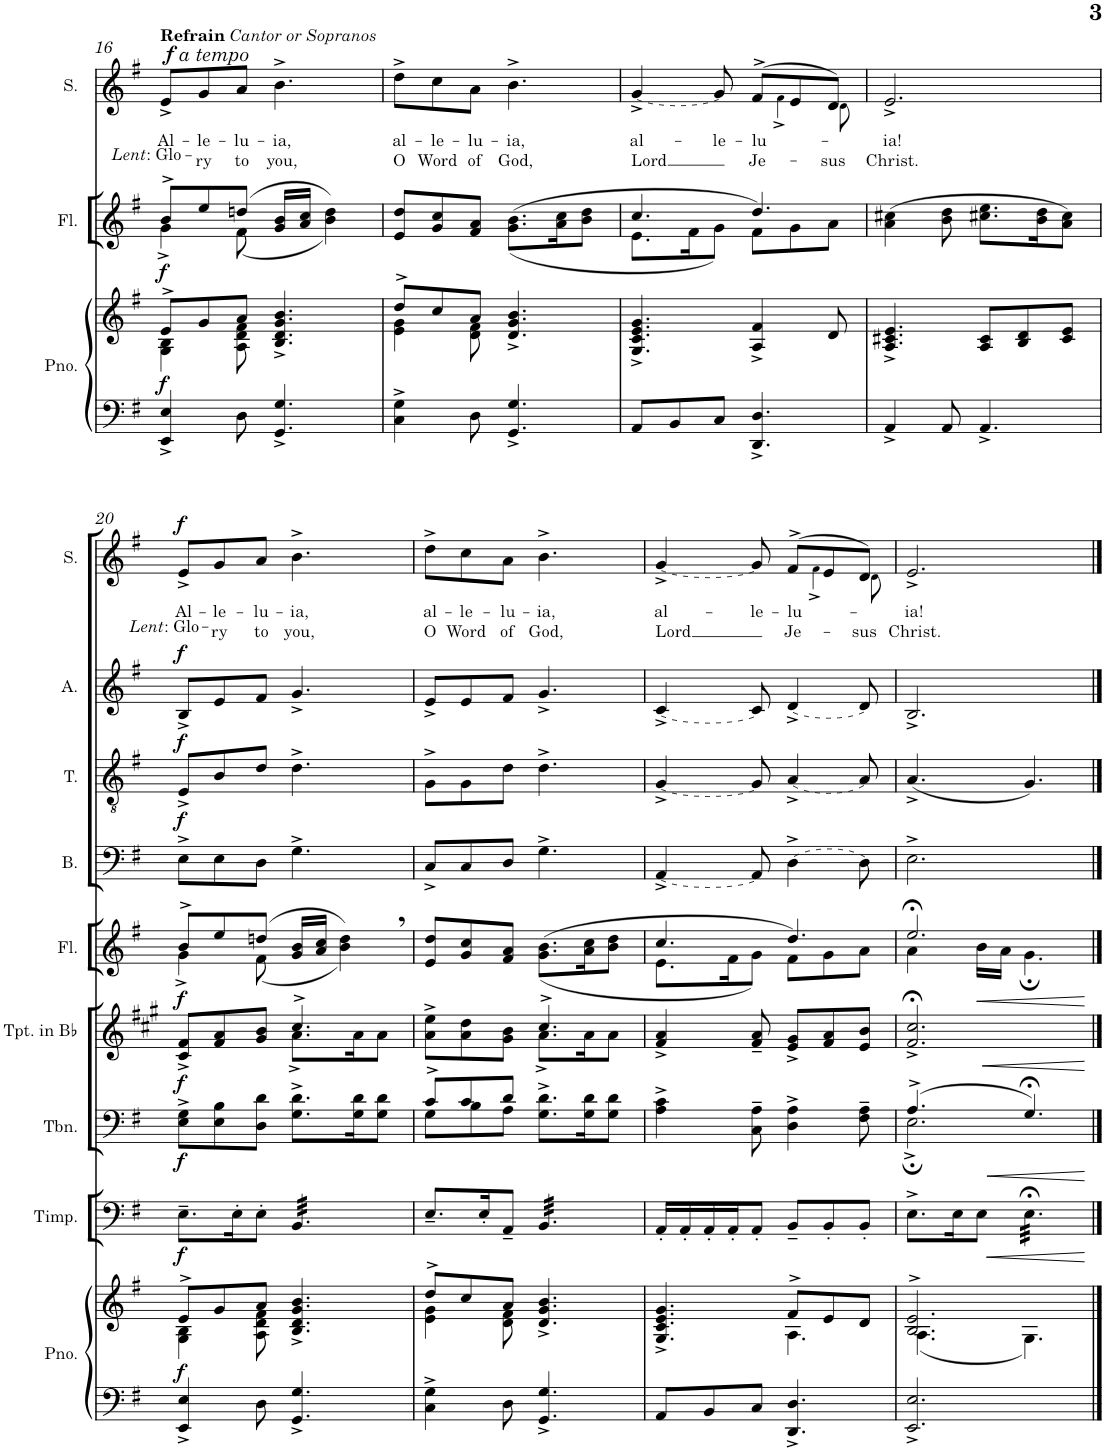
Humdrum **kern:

**kern	**kern	**dynam	**kern	**dynam	**kern	**dynam	**kern	**dynam	**kern	**dynam	**kern	**dynam	**kern	**dynam	**kern	**dynam	**kern	**text	**text	**dynam
*part9	*part9	*part9	*part8	*part8	*part7	*part7	*part6	*part6	*part5	*part5	*part4	*part4	*part3	*part3	*part2	*part2	*part1	*part1	*part1	*part1
*staff10	*staff9	*staff9/10	*staff8	*staff8	*staff7	*staff7	*staff6	*staff6	*staff5	*staff5	*staff4	*staff4	*staff3	*staff3	*staff2	*staff2	*staff1	*staff1	*staff1	*staff1
*I"Piano	*	*	*I"Timpani	*	*I"Trombone	*	*I"Trumpet in Bb	*	*I"Flute	*	*I"Bass	*	*I"Tenor	*	*I"Alto	*	*I"Soprano	*	*	*
*I'Pno.	*	*	*I'Timp.	*	*I'Tbn.	*	*I'Tpt. in Bb	*	*I'Fl.	*	*I'B.	*	*I'T.	*	*I'A.	*	*I'S.	*	*	*
!!LO:PB:g=z
*clefF4	*clefG2	*	*clefF4	*	*clefF4	*	*clefG2	*	*clefG2	*	*clefF4	*	*clefGv2	*	*clefG2	*	*clefG2	*	*	*
*	*	*	*	*	*	*	*Trd1c2	*	*	*	*	*	*	*	*	*	*	*	*	*
*k[f#]	*k[f#]	*	*k[f#]	*	*k[f#]	*	*k[f#c#g#]	*	*k[f#]	*	*k[f#]	*	*k[f#]	*	*k[f#]	*	*k[f#]	*	*	*
*M6/8	*M6/8	*	*M6/8	*	*M6/8	*	*M6/8	*	*M6/8	*	*M6/8	*	*M6/8	*	*M6/8	*	*M6/8	*	*	*
=16	=16	=16	=16	=16	=16	=16	=16	=16	=16	=16	=16	=16	=16	=16	=16	=16	=16	=16	=16	=16
*	*^	*	*	*	*	*	*	*	*^	*	*	*	*	*	*	*	*	*	*	*
!	!	!	!	!	!	!	!	!	!	!	!	!	!	!	!	!	!	!	!LO:TX:a:i:t=a tempo	!	!	!
!	!	!	!	!	!	!	!	!	!	!	!	!	!	!	!	!	!	!	!LO:TX:a:B:t=Refrain	!	!	!
!	!	!	!	!	!	!	!	!	!	!	!	!	!	!	!	!	!	!	!LO:TX:a:i:t=Cantor or Sopranos	!	!	!
!	!	!	!LO:DY:b	!	!	!	!	!	!	!	!	!LO:DY:b	!	!	!	!	!	!	!	!LO:LY:b	!LO:LY:b	!LO:DY:a
4EE/^ 4E/^	8e^/L	4G\ 4B\	f	2.r	.	2.r	.	2.r	.	8b^/L	4g^\	f	2.r	.	2.r	.	2.r	.	8e^/L	Al-	Lent : Glo	f
!	!	!	!	!	!	!	!	!	!	!	!	!	!	!	!	!	!	!	!	!LO:LY:b	!LO:LY:b	!
.	8g/	.	.	.	.	.	.	.	.	8ee/	.	.	.	.	.	.	.	.	8g/	-le-	-ry	.
!	!	!	!	!	!	!	!	!	!	!	!	!	!	!	!	!	!	!	!	!LO:LY:b	!LO:LY:b	!
8D\	8a/J	8A\ 8d\ 8f#\	.	.	.	.	.	.	.	(8ddn/J	(8f#\	.	.	.	.	.	.	.	8a/J	-lu-	to	.
!	!	!	!	!	!	!	!	!	!	!	!	!	!	!	!	!	!	!	!	!LO:LY:b	!LO:LY:b	!
4.GG/^ 4.G/^	4.B/^ 4.d/^ 4.g/^ 4.b/^	4.ryy	.	.	.	.	.	.	.	16g/ 16b/LL	4.ryy	.	.	.	.	.	.	.	4.b^\	-ia,	you,	.
.	.	.	.	.	.	.	.	.	.	16a/ 16cc/JJ	.	.	.	.	.	.	.	.	.	.	.	.
.	.	.	.	.	.	.	.	.	.	(4b\ 4dd\)	.	.	.	.	.	.	.	.	.	.	.	.
*	*	*	*	*	*	*	*	*	*	*v	*v	*	*	*	*	*	*	*	*	*	*	*
=17	=17	=17	=17	=17	=17	=17	=17	=17	=17	=17	=17	=17	=17	=17	=17	=17	=17	=17	=17	=17	=17
!	!	!	!	!	!	!	!	!	!	!	!	!	!	!	!	!	!	!	!LO:LY:b	!LO:LY:b	!
4C\^ 4G\^	8dd^/L	4e\ 4g\	.	2.r	.	2.r	.	2.r	.	8e/ 8dd/L	.	2.r	.	2.r	.	2.r	.	8dd^\L	al-	O	.
!	!	!	!	!	!	!	!	!	!	!	!	!	!	!	!	!	!	!	!LO:LY:b	!LO:LY:b	!
.	8cc/	.	.	.	.	.	.	.	.	8g/ 8cc/	.	.	.	.	.	.	.	8cc\	-le-	Word	.
!	!	!	!	!	!	!	!	!	!	!	!	!	!	!	!	!	!	!	!LO:LY:b	!LO:LY:b	!
8D\	8a/J	8d\ 8f#\	.	.	.	.	.	.	.	8f#/ 8a/J	.	.	.	.	.	.	.	8a\J	-lu-	of	.
!	!	!	!	!	!	!	!	!	!	!	!	!	!	!	!	!	!	!	!LO:LY:b	!LO:LY:b	!
4.GG/^ 4.G/^	4.d/^ 4.g/^ 4.b/^	4.ryy	.	.	.	.	.	.	.	(8.g\ 8.b\L	.	.	.	.	.	.	.	4.b^\	-ia,	God,	.
.	.	.	.	.	.	.	.	.	.	16a\ 16cc\K	.	.	.	.	.	.	.	.	.	.	.
.	.	.	.	.	.	.	.	.	.	8b\ 8dd\J	.	.	.	.	.	.	.	.	.	.	.
*	*v	*v	*	*	*	*	*	*	*	*	*	*	*	*	*	*	*	*	*	*	*
=18	=18	=18	=18	=18	=18	=18	=18	=18	=18	=18	=18	=18	=18	=18	=18	=18	=18	=18	=18	=18
*	*	*	*	*	*	*	*	*	*^	*	*	*	*	*	*	*	*	*	*	*
!	!	!	!	!	!	!	!	!	!	!	!	!	!	!	!	!	!	!LO:T:dash	!LO:LY:b	!LO:LY:b	!
*	*	*	*	*	*	*	*	*	*	*	*	*	*	*	*	*	*	*^	*	*	*
8AA/L	4.G/^ 4.c/^ 4.e/^ 4.g/^	.	2.r	.	2.r	.	2.r	.	4.cc/	8.e\L	.	2.r	.	2.r	.	2.r	.	[4g^/	4.ryy	al-	Lord	.
8BB/	.	.	.	.	.	.	.	.	.	.	.	.	.	.	.	.	.	.	.	.	.	.
.	.	.	.	.	.	.	.	.	.	16f#\K	.	.	.	.	.	.	.	.	.	.	.	.
!	!	!	!	!	!	!	!	!	!	!	!	!	!	!	!	!	!	!	!	!LO:LY:b	!	!
8C/J	.	.	.	.	.	.	.	.	.	8g\J)	.	.	.	.	.	.	.	8g/]	.	-le-	.	.
!	!	!	!	!	!	!	!	!	!	!	!	!	!	!	!	!	!	!	!	!LO:LY:b	!	!
!	!	!	!	!	!	!	!	!	!	!	!	!	!	!	!	!	!	!	!	!	!LO:LY:b	!
4.DD/^ 4.D/^	4A/^ 4f#/^	.	.	.	.	.	.	.	4.dd/)	8f#\L	.	.	.	.	.	.	.	(8f#^/L	4f#^\	.	Je-	.
.	.	.	.	.	.	.	.	.	.	8g\	.	.	.	.	.	.	.	8e/	.	.	.	.
!	!	!	!	!	!	!	!	!	!	!	!	!	!	!	!	!	!	!	!	!	!LO:LY:b	!
.	8d/	.	.	.	.	.	.	.	.	8a\J	.	.	.	.	.	.	.	8d/J)	8d\	.	-sus	.
=19	=19	=19	=19	=19	=19	=19	=19	=19	=19	=19	=19	=19	=19	=19	=19	=19	=19	=19	=19	=19	=19	=19
!	!	!	!	!	!	!	!	!	!	!	!	!	!	!	!	!	!	!	!	!LO:LY:b	!LO:LY:b	!
*	*	*	*	*	*	*	*	*	*v	*v	*	*	*	*	*	*	*	*v	*v	*	*	*
4AA^/	4.A/^ 4.c#X/^ 4.e/^	.	2.r	.	2.r	.	2.r	.	(4a\ 4cc#X\	.	2.r	.	2.r	.	2.r	.	2.e^/	-ia!	Christ.	.
8AA/	.	.	.	.	.	.	.	.	8b\ 8dd\	.	.	.	.	.	.	.	.	.	.	.
4.AA^/	8A/ 8c#/L	.	.	.	.	.	.	.	8.cc#X\ 8.ee\L	.	.	.	.	.	.	.	.	.	.	.
.	8B/ 8d/	.	.	.	.	.	.	.	.	.	.	.	.	.	.	.	.	.	.	.
.	.	.	.	.	.	.	.	.	16b\ 16dd\K	.	.	.	.	.	.	.	.	.	.	.
.	8c#/ 8e/J	.	.	.	.	.	.	.	8a\ 8cc#\J)	.	.	.	.	.	.	.	.	.	.	.
!!LO:LB:g=z
=20	=20	=20	=20	=20	=20	=20	=20	=20	=20	=20	=20	=20	=20	=20	=20	=20	=20	=20	=20	=20
*	*^	*	*	*	*	*	*^	*	*^	*	*	*	*	*	*	*	*	*	*	*
!	!	!	!LO:DY:b	!	!LO:DY:b	!	!LO:DY:b	!	!	!LO:DY:b	!	!	!LO:DY:b	!	!LO:DY:a	!	!LO:DY:a	!	!LO:DY:a	!	!LO:LY:b	!LO:LY:b	!LO:DY:a
4EE/^ 4E/^	8e^/L	4G\ 4B\	f	8.E~\L	f	8E\^ 8G\^L	f	8c#/^ 8f#/^L	4.ryy	f	8b^/L	4g^\	f	8E^\L	f	8E^/L	f	8B^/L	f	8e^/L	Al-	Lent : Glo	f
!	!	!	!	!	!	!	!	!	!	!	!	!	!	!	!	!	!	!	!	!	!LO:LY:b	!LO:LY:b	!
.	8g/	.	.	.	.	8E\ 8B\	.	8f#/ 8a/	.	.	8ee/	.	.	8E\	.	8B/	.	8e/	.	8g/	-le-	-ry	.
.	.	.	.	16E'\K	.	.	.	.	.	.	.	.	.	.	.	.	.	.	.	.	.	.	.
!	!	!	!	!	!	!	!	!	!	!	!	!	!	!	!	!	!	!	!	!	!LO:LY:b	!LO:LY:b	!
8D\	8a/J	8A\ 8d\ 8f#\	.	8E'\J	.	8D\ 8d\J	.	8g#/ 8b/J	.	.	(8ddn/J	(8f#\	.	8D\J	.	8d/J	.	8f#/J	.	8a/J	-lu-	to	.
!	!	!	!	!	!	!	!	!	!	!	!	!	!	!	!	!	!	!	!	!	!LO:LY:b	!LO:LY:b	!
*	*	*	*	*tremolo	*	*	*	*	*	*	*	*	*	*	*	*	*	*	*	*	*	*	*
4.GG/^ 4.G/^	4.B/^ 4.d/^ 4.g/^ 4.b/^	4.ryy	.	32BB/LLL	.	8.G\^ 8.d\^L	.	4.cc#^/	8.a^\L	.	16g/ 16b/LL	4.ryy	.	4.G^\	.	4.d^\	.	4.g^/	.	4.b^\	-ia,	you,	.
.	.	.	.	32BB/	.	.	.	.	.	.	.	.	.	.	.	.	.	.	.	.	.	.	.
.	.	.	.	32BB/	.	.	.	.	.	.	16a/ 16cc/JJ	.	.	.	.	.	.	.	.	.	.	.	.
.	.	.	.	32BB/	.	.	.	.	.	.	.	.	.	.	.	.	.	.	.	.	.	.	.
.	.	.	.	32BB/	.	.	.	.	.	.	(4b\, 4dd\,)	.	.	.	.	.	.	.	.	.	.	.	.
.	.	.	.	32BB/	.	.	.	.	.	.	.	.	.	.	.	.	.	.	.	.	.	.	.
.	.	.	.	32BB/	.	16G\ 16d\K	.	.	16a\K	.	.	.	.	.	.	.	.	.	.	.	.	.	.
.	.	.	.	32BB/	.	.	.	.	.	.	.	.	.	.	.	.	.	.	.	.	.	.	.
.	.	.	.	32BB/	.	8G\ 8d\J	.	.	8a\J	.	.	.	.	.	.	.	.	.	.	.	.	.	.
.	.	.	.	32BB/	.	.	.	.	.	.	.	.	.	.	.	.	.	.	.	.	.	.	.
.	.	.	.	32BB/	.	.	.	.	.	.	.	.	.	.	.	.	.	.	.	.	.	.	.
.	.	.	.	32BB/JJJ	.	.	.	.	.	.	.	.	.	.	.	.	.	.	.	.	.	.	.
*	*	*	*	*Xtremolo	*	*	*	*	*	*	*	*	*	*	*	*	*	*	*	*	*	*	*
*	*	*	*	*	*	*	*	*	*	*	*v	*v	*	*	*	*	*	*	*	*	*	*	*
=21	=21	=21	=21	=21	=21	=21	=21	=21	=21	=21	=21	=21	=21	=21	=21	=21	=21	=21	=21	=21	=21	=21
*	*	*	*	*	*	*^	*	*	*	*	*	*	*	*	*	*	*	*	*	*	*	*
!	!	!	!	!	!	!	!	!	!	!	!	!	!	!	!	!	!	!	!	!	!LO:LY:b	!LO:LY:b	!
4C\^ 4G\^	8dd^/L	4e\ 4g\	.	8.E~/L	.	8c^/L	8G\L	.	8a\^ 8ee\^L	4.ryy	.	8e/ 8dd/L	.	8C^/L	.	8G^\L	.	8e^/L	.	8dd^\L	al-	O	.
!	!	!	!	!	!	!	!	!	!	!	!	!	!	!	!	!	!	!	!	!	!LO:LY:b	!LO:LY:b	!
.	8cc/	.	.	.	.	8c/	8B\	.	8a\ 8dd\	.	.	8g/ 8cc/	.	8C/	.	8G\	.	8e/	.	8cc\	-le-	Word	.
.	.	.	.	16E'/K	.	.	.	.	.	.	.	.	.	.	.	.	.	.	.	.	.	.	.
!	!	!	!	!	!	!	!	!	!	!	!	!	!	!	!	!	!	!	!	!	!LO:LY:b	!LO:LY:b	!
8D\	8a/J	8d\ 8f#\	.	8AA~/J	.	8d/J	8A\J	.	8g#\ 8b\J	.	.	8f#/ 8a/J	.	8D/J	.	8d\J	.	8f#/J	.	8a\J	-lu-	of	.
!	!	!	!	!	!	!	!	!	!	!	!	!	!	!	!	!	!	!	!	!	!LO:LY:b	!LO:LY:b	!
*	*	*	*	*tremolo	*	*	*	*	*	*	*	*	*	*	*	*	*	*	*	*	*	*	*
4.GG/^ 4.G/^	4.d/^ 4.g/^ 4.b/^	4.ryy	.	32BB/LLL	.	8.G\^ 8.d\^L	4.ryy	.	4.cc#^/	8.a^\L	.	(8.g\ 8.b\L	.	4.G^\	.	4.d^\	.	4.g^/	.	4.b^\	-ia,	God,	.
.	.	.	.	32BB/	.	.	.	.	.	.	.	.	.	.	.	.	.	.	.	.	.	.	.
.	.	.	.	32BB/	.	.	.	.	.	.	.	.	.	.	.	.	.	.	.	.	.	.	.
.	.	.	.	32BB/	.	.	.	.	.	.	.	.	.	.	.	.	.	.	.	.	.	.	.
.	.	.	.	32BB/	.	.	.	.	.	.	.	.	.	.	.	.	.	.	.	.	.	.	.
.	.	.	.	32BB/	.	.	.	.	.	.	.	.	.	.	.	.	.	.	.	.	.	.	.
.	.	.	.	32BB/	.	16G\ 16d\K	.	.	.	16a\K	.	16a\ 16cc\K	.	.	.	.	.	.	.	.	.	.	.
.	.	.	.	32BB/	.	.	.	.	.	.	.	.	.	.	.	.	.	.	.	.	.	.	.
.	.	.	.	32BB/	.	8G\ 8d\J	.	.	.	8a\J	.	8b\ 8dd\J	.	.	.	.	.	.	.	.	.	.	.
.	.	.	.	32BB/	.	.	.	.	.	.	.	.	.	.	.	.	.	.	.	.	.	.	.
.	.	.	.	32BB/	.	.	.	.	.	.	.	.	.	.	.	.	.	.	.	.	.	.	.
.	.	.	.	32BB/JJJ	.	.	.	.	.	.	.	.	.	.	.	.	.	.	.	.	.	.	.
*	*	*	*	*Xtremolo	*	*	*	*	*	*	*	*	*	*	*	*	*	*	*	*	*	*	*
*	*	*	*	*	*	*v	*v	*	*	*	*	*	*	*	*	*	*	*	*	*	*	*	*
=22	=22	=22	=22	=22	=22	=22	=22	=22	=22	=22	=22	=22	=22	=22	=22	=22	=22	=22	=22	=22	=22	=22
*	*	*	*	*	*	*	*	*	*	*	*^	*	*	*	*	*	*	*	*	*	*	*
!	!	!	!	!	!	!	!	!	!	!	!	!	!	!LO:T:dash	!	!LO:T:dash	!	!LO:T:dash	!	!LO:T:dash	!LO:LY:b	!LO:LY:b	!
*	*	*	*	*	*	*	*	*v	*v	*	*	*	*	*	*	*	*	*	*	*^	*	*	*
8AA/L	4.G/^ 4.c/^ 4.e/^ 4.g/^	4.ryy	.	16AA'/LL	.	4A\^ 4c\^	.	4f#/^ 4a/^	.	4.cc/	8.e\L	.	[4AA^/	.	[4G^/	.	[4c^/	.	[4g^/	4.ryy	al-	Lord	.
.	.	.	.	16AA'/	.	.	.	.	.	.	.	.	.	.	.	.	.	.	.	.	.	.	.
8BB/	.	.	.	16AA'/	.	.	.	.	.	.	.	.	.	.	.	.	.	.	.	.	.	.	.
.	.	.	.	16AA'/J	.	.	.	.	.	.	16f#\K	.	.	.	.	.	.	.	.	.	.	.	.
!	!	!	!	!	!	!	!	!	!	!	!	!	!	!	!	!	!	!	!	!	!LO:LY:b	!	!
8C/J	.	.	.	8AA'/J	.	8C\~ 8A\~	.	8f#/~ 8a/~	.	.	8g\J)	.	8AA/]	.	8G/]	.	8c/]	.	8g/]	.	-le-	.	.
!	!	!	!	!	!	!	!	!	!	!	!	!	!LO:T:dash	!	!LO:T:dash	!	!LO:T:dash	!	!	!	!LO:LY:b	!	!
!	!	!	!	!	!	!	!	!	!	!	!	!	!	!	!	!	!	!	!	!	!	!LO:LY:b	!
4.DD/^ 4.D/^	8f#^/L	4.A\	.	8BB~/L	.	4D\^ 4A\^	.	8e/^ 8g#/^L	.	4.dd/)	8f#\L	.	[4D^\	.	[4A^/	.	[4d^/	.	(8f#^/L	4f#^\	.	Je-	.
.	8e/	.	.	8BB'/	.	.	.	8f#/ 8a/	.	.	8g\	.	.	.	.	.	.	.	8e/	.	.	.	.
!	!	!	!	!	!	!	!	!	!	!	!	!	!	!	!	!	!	!	!	!	!	!LO:LY:b	!
.	8d/J	.	.	8BB'/J	.	8F#\~ 8A\~	.	8e/ 8b/J	.	.	8a\J	.	8D\]	.	8A/]	.	8d/]	.	8d/J)	8d\	.	-sus	.
=23	=23	=23	=23	=23	=23	=23	=23	=23	=23	=23	=23	=23	=23	=23	=23	=23	=23	=23	=23	=23	=23	=23	=23
*	*	*	*	*	*	*^	*	*	*	*	*	*	*	*	*	*	*	*	*	*	*	*	*
!	!	!	!	!	!	!	!	!	!	!	!	!	!	!	!	!	!	!	!	!	!	!LO:LY:b	!LO:LY:b	!
*	*	*	*	*	*	*	*	*	*	*	*	*	*	*	*	*	*	*	*	*v	*v	*	*	*
2.EE/^ 2.E/^	2.B/^ 2.e/^	(4.A\	.	8.E^\L	.	(4.A^/	2.E;^\	.	2.f#/;<^ 2.cc#/;<^	.	2.ee;</	4a\	.	2.E^\	.	(4.A^/	.	2.B^/	.	2.e^/	-ia!	Christ.	.
.	.	.	.	16E\K	.	.	.	.	.	.	.	.	.	.	.	.	.	.	.	.	.	.	.
!	!	!	!	!	!	!	!	!	!	!	!	!	!LO:HP:b	!	!	!	!	!	!	!	!	!	!
.	.	.	.	8E\J	.	.	.	.	.	.	.	16b\LL	<	.	.	.	.	.	.	.	.	.	.
.	.	.	.	.	.	.	.	.	.	.	.	16a\JJ	.	.	.	.	.	.	.	.	.	.	.
!	!	!	!	!	!	!	!	!LO:HP:b	!	!	!	!	!	!	!	!	!	!	!	!	!	!	!
*	*	*	*	*tremolo	*	*	*	*	*	*	*	*	*	*	*	*	*	*	*	*	*	*	*
.	.	4.G\)	.	32E;<\LLL	.	4.G;</)	.	<	.	.	.	4.g;\	.	.	.	4.G/)	.	.	.	.	.	.	.
.	.	.	.	32E;<\	.	.	.	.	.	.	.	.	.	.	.	.	.	.	.	.	.	.	.
.	.	.	.	32E;<\	.	.	.	.	.	.	.	.	.	.	.	.	.	.	.	.	.	.	.
.	.	.	.	32E;<\	.	.	.	.	.	.	.	.	.	.	.	.	.	.	.	.	.	.	.
.	.	.	.	32E;<\	.	.	.	.	.	.	.	.	.	.	.	.	.	.	.	.	.	.	.
.	.	.	.	32E;<\	.	.	.	.	.	.	.	.	.	.	.	.	.	.	.	.	.	.	.
.	.	.	.	32E;<\	.	.	.	.	.	.	.	.	.	.	.	.	.	.	.	.	.	.	.
.	.	.	.	32E;<\	.	.	.	.	.	.	.	.	.	.	.	.	.	.	.	.	.	.	.
.	.	.	.	32E;<\	.	.	.	.	.	.	.	.	.	.	.	.	.	.	.	.	.	.	.
.	.	.	.	32E;<\	.	.	.	.	.	.	.	.	.	.	.	.	.	.	.	.	.	.	.
.	.	.	.	32E;<\	.	.	.	.	.	.	.	.	.	.	.	.	.	.	.	.	.	.	.
.	.	.	.	32E;<\JJJ	.	.	.	.	.	.	.	.	.	.	.	.	.	.	.	.	.	.	.
*	*	*	*	*Xtremolo	*	*	*	*	*	*	*	*	*	*	*	*	*	*	*	*	*	*	*
*	*v	*v	*	*	*	*v	*v	*	*	*	*v	*v	*	*	*	*	*	*	*	*	*	*	*
.	.	.	.	.	.	[	.	.	.	[	.	.	.	.	.	.	.	.	.	.
==	==	==	==	==	==	==	==	==	==	==	==	==	==	==	==	==	==	==	==	==
*-	*-	*-	*-	*-	*-	*-	*-	*-	*-	*-	*-	*-	*-	*-	*-	*-	*-	*-	*-	*-
